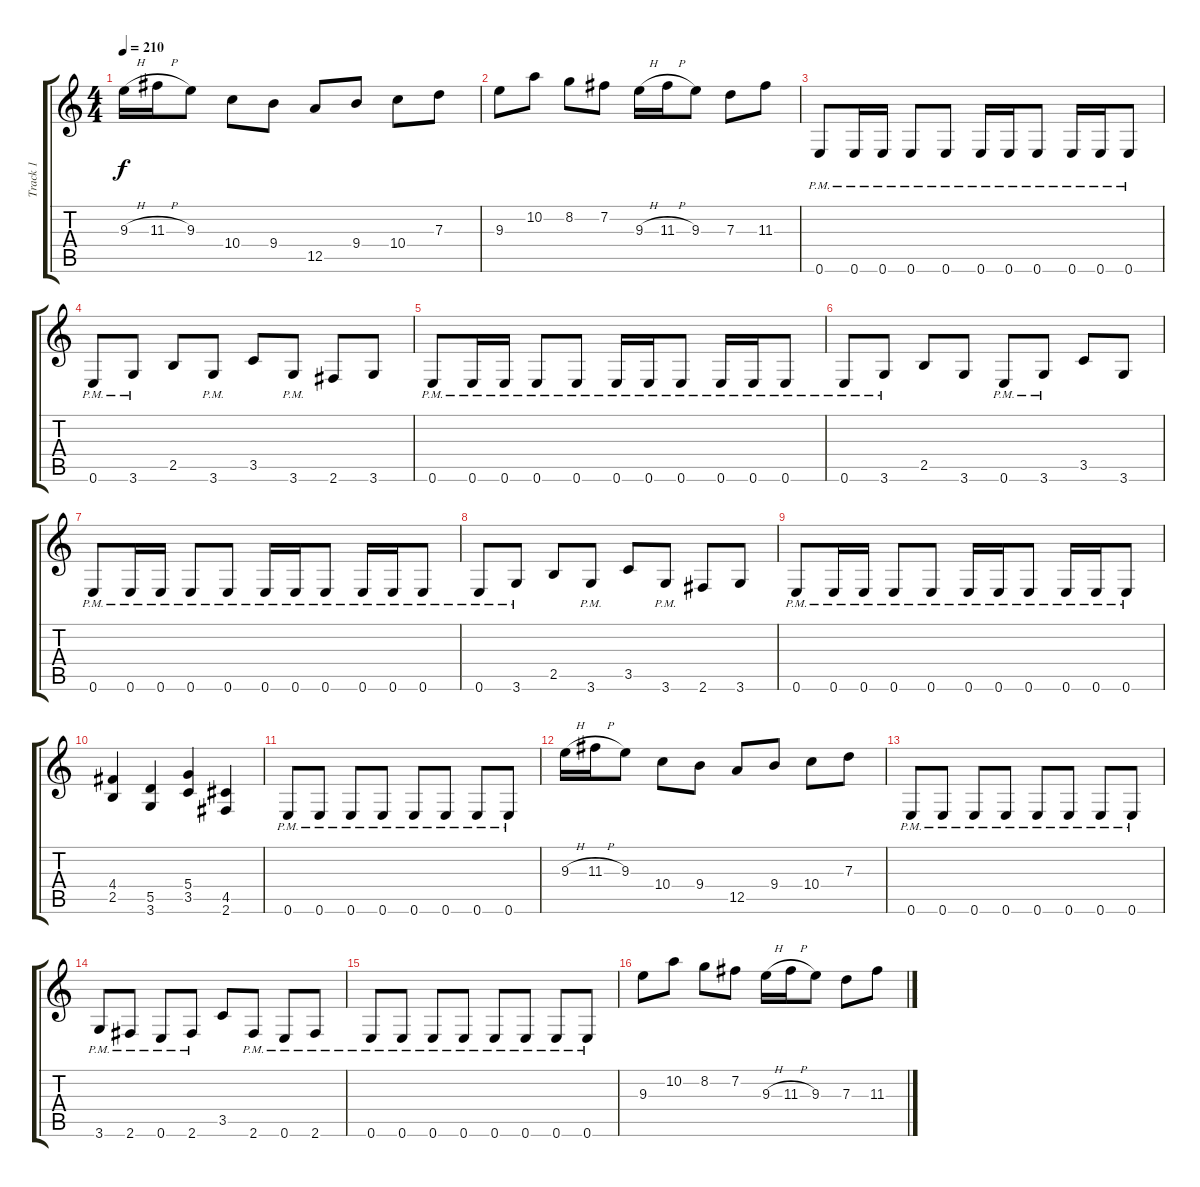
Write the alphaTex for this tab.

\track ("Track 1" "Track 1") {instrument overdrivenguitar}
\staff {score tabs}
\tuning (E4 B3 G3 D3 A2 E2) {hide}
\ts (4 4)
\tempo 210
\clef g2
\ks c
9.3{h}.16{dy f} 11.3{h}.16 9.3.8 10.4.8 9.4.8 12.5.8 9.4.8 10.4.8 7.3.8 |
9.3.8 10.2.8 8.2.8 7.2.8 9.3{h}.16 11.3{h}.16 9.3.8 7.3.8 11.3.8 |
0.6{pm}.8 0.6{pm}.16 0.6{pm}.16 0.6{pm}.8 0.6{pm}.8 0.6{pm}.16 0.6{pm}.16 0.6{pm}.8 0.6{pm}.16 0.6{pm}.16 0.6{pm}.8 |
0.6{pm}.8 3.6{pm}.8 2.5.8 3.6{pm}.8 3.5.8 3.6{pm}.8 2.6.8 3.6.8 |
0.6{pm}.8 0.6{pm}.16 0.6{pm}.16 0.6{pm}.8 0.6{pm}.8 0.6{pm}.16 0.6{pm}.16 0.6{pm}.8 0.6{pm}.16 0.6{pm}.16 0.6{pm}.8 |
0.6{pm}.8 3.6{pm}.8 2.5.8 3.6.8 0.6{pm}.8 3.6{pm}.8 3.5.8 3.6.8 |
0.6{pm}.8 0.6{pm}.16 0.6{pm}.16 0.6{pm}.8 0.6{pm}.8 0.6{pm}.16 0.6{pm}.16 0.6{pm}.8 0.6{pm}.16 0.6{pm}.16 0.6{pm}.8 |
0.6{pm}.8 3.6{pm}.8 2.5.8 3.6{pm}.8 3.5.8 3.6{pm}.8 2.6.8 3.6.8 |
0.6{pm}.8 0.6{pm}.16 0.6{pm}.16 0.6{pm}.8 0.6{pm}.8 0.6{pm}.16 0.6{pm}.16 0.6{pm}.8 0.6{pm}.16 0.6{pm}.16 0.6{pm}.8 |
(4.4 2.5).4 (5.5 3.6).4 (5.4 3.5).4 (4.5 2.6).4 |
0.6{pm}.8 0.6{pm}.8 0.6{pm}.8 0.6{pm}.8 0.6{pm}.8 0.6{pm}.8 0.6{pm}.8 0.6{pm}.8 |
9.3{h}.16 11.3{h}.16 9.3.8 10.4.8 9.4.8 12.5.8 9.4.8 10.4.8 7.3.8 |
0.6{pm}.8 0.6{pm}.8 0.6{pm}.8 0.6{pm}.8 0.6{pm}.8 0.6{pm}.8 0.6{pm}.8 0.6{pm}.8 |
3.6{pm}.8 2.6{pm}.8 0.6{pm}.8 2.6{pm}.8 3.5.8 2.6{pm}.8 0.6{pm}.8 2.6{pm}.8 |
0.6{pm}.8 0.6{pm}.8 0.6{pm}.8 0.6{pm}.8 0.6{pm}.8 0.6{pm}.8 0.6{pm}.8 0.6{pm}.8 |
9.3.8 10.2.8 8.2.8 7.2.8 9.3{h}.16 11.3{h}.16 9.3.8 7.3.8 11.3.8
